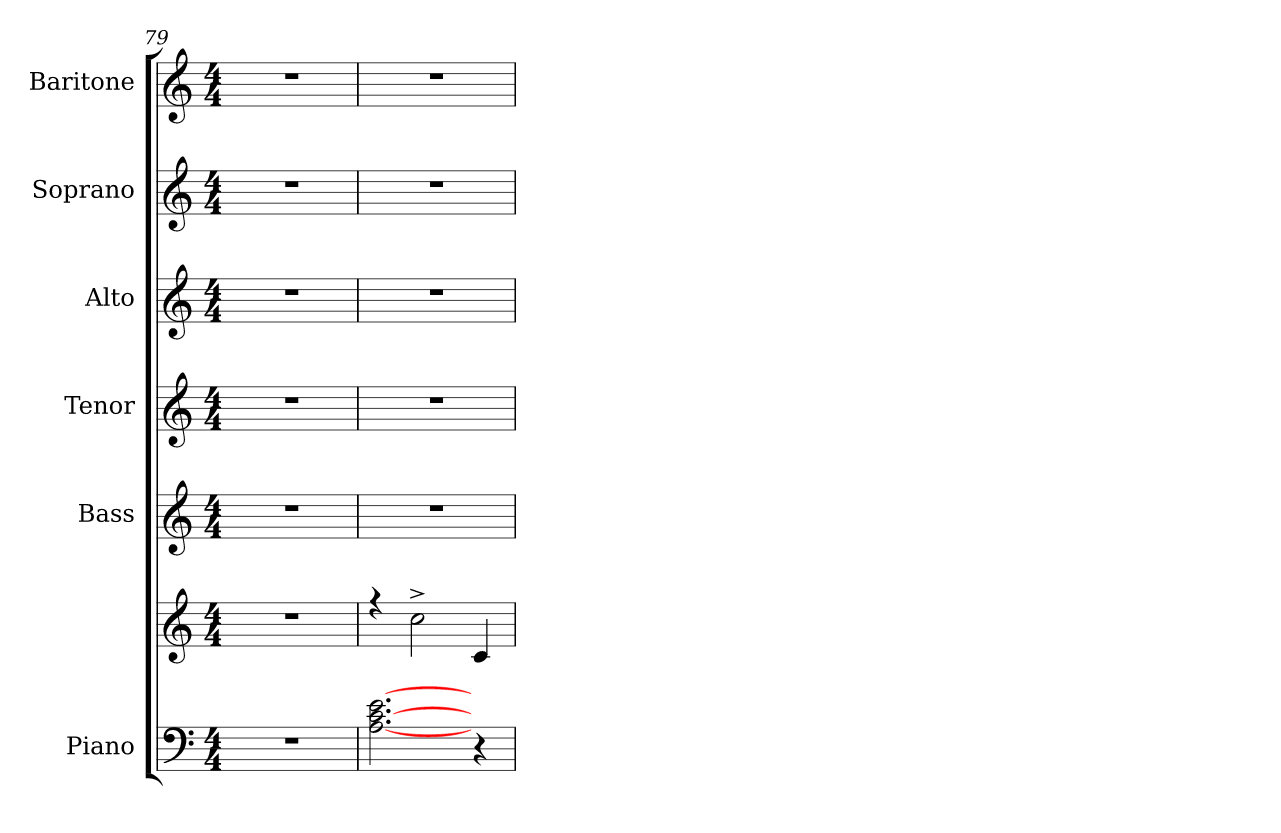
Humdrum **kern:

**kern	**kern	**kern	**kern	**kern	**kern	**kern
*part6	*part6	*part5	*part4	*part3	*part2	*part1
*staff7	*staff6	*staff5	*staff4	*staff3	*staff2	*staff1
*I"Piano	*	*I"Bass	*I"Tenor	*I"Alto	*I"Soprano	*I"Baritone
*	*	*I'B	*I'T	*I'A	*I'S	*
*clefF4	*clefG2	*clefG2	*clefG2	*clefG2	*clefG2	*clefG2
*k[]	*k[]	*k[]	*k[]	*k[]	*k[]	*k[]
*M4/4	*M4/4	*M4/4	*M4/4	*M4/4	*M4/4	*M4/4
=79	=79	=79	=79	=79	=79	=79
*	*^	*	*	*	*	*
1r	1r	2ryy	1r	1r	1r	1r	1r
.	.	2ryy	.	.	.	.	.
=80	=80	=80	=80	=80	=80	=80	=80
[2.A\ [2.c\ [2.e\	4r	1ryy	1r	1r	1r	1r	1r
.	2cc^\	.	.	.	.	.	.
4r	4c/	.	.	.	.	.	.
*	*v	*v	*	*	*	*	*
=	=	=	=	=	=	=
*-	*-	*-	*-	*-	*-	*-
